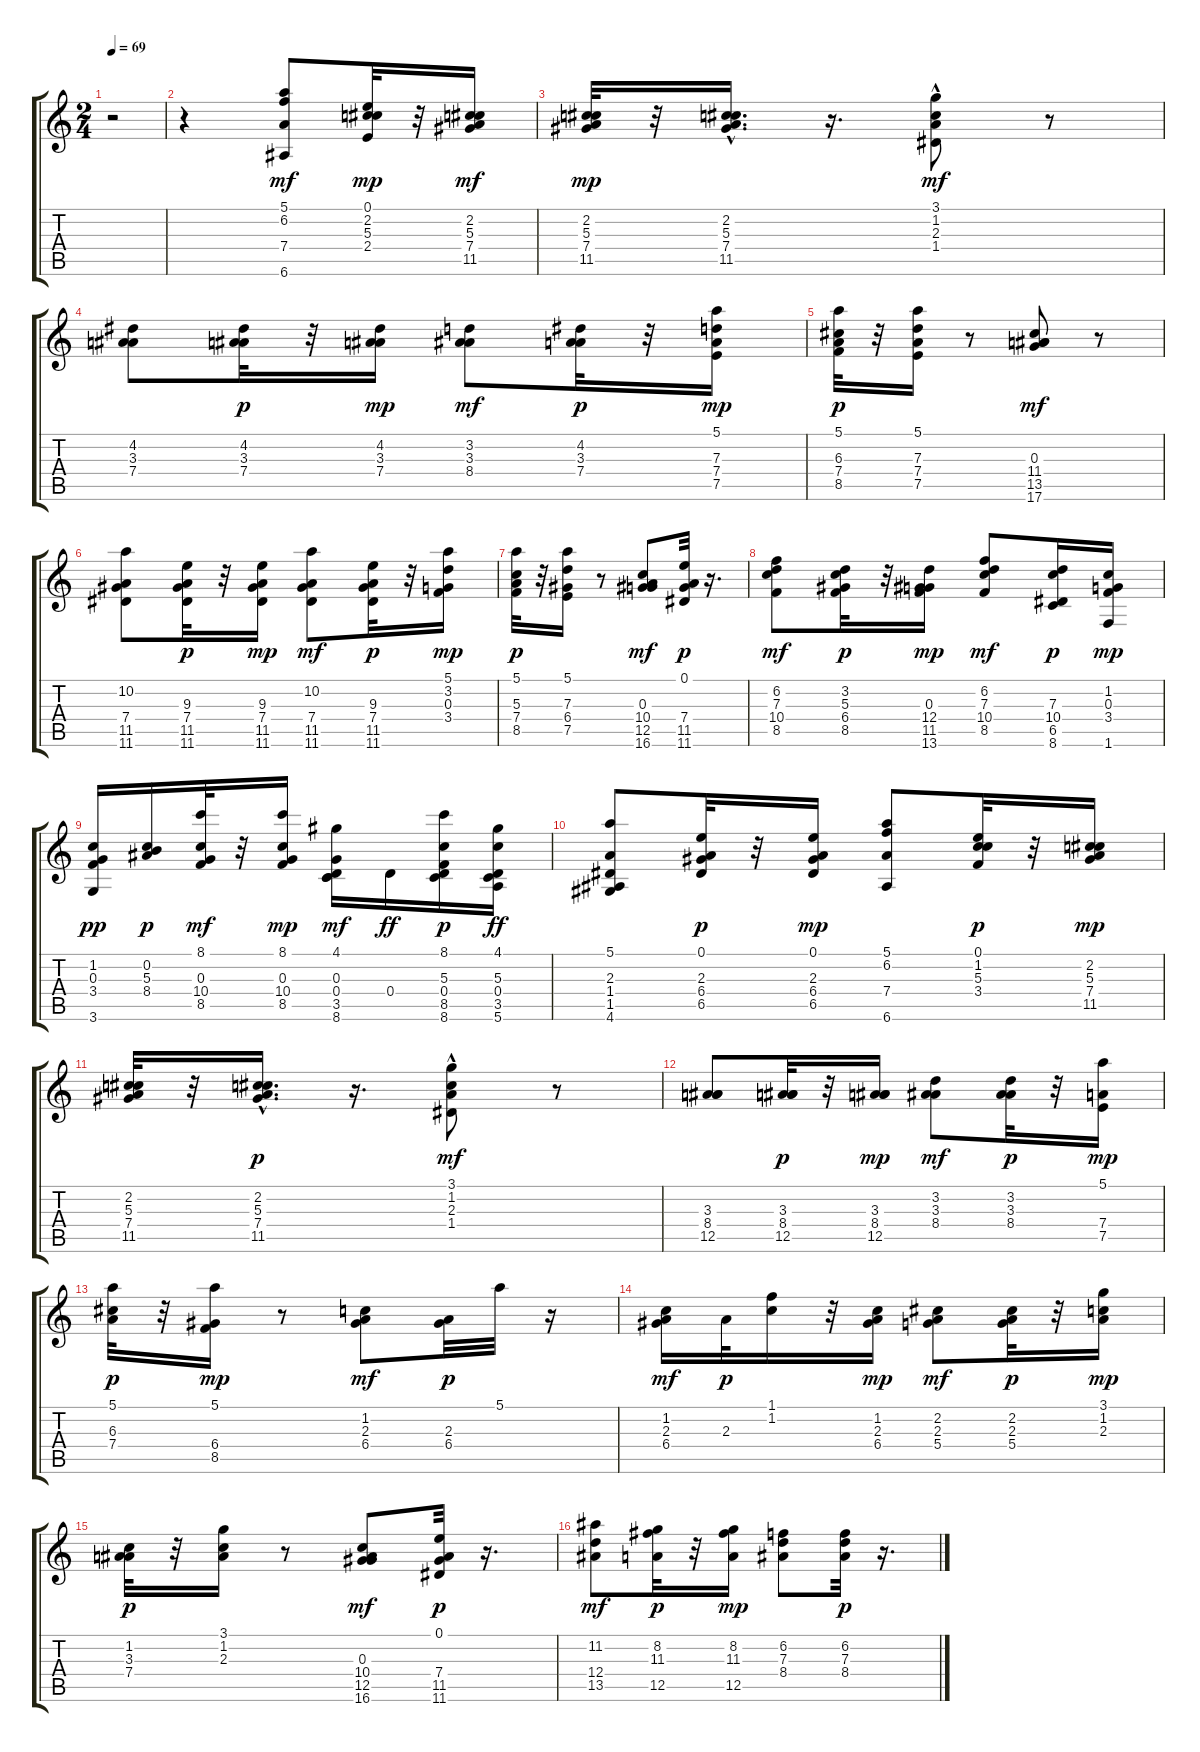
\track "" {instrument electricguitarjazz}
\staff {score tabs}
\tuning (E4 B3 G3 D3 A2 E2) {hide}
\ts (2 4)
\tempo 69
\clef g2
\ks c
r.2{dy f} |
r.4 (5.1 6.2 7.4 6.6).8{dy mf} (0.1 2.2 5.3 2.4).32{dy mp} r.32 (2.2 5.3 7.4 11.5).16{dy mf} |
(2.2 5.3 7.4 11.5).32{dy mp} r.32 (2.2{hac} 5.3{hac} 7.4{hac} 11.5{hac}).16{d} r.16{d} (3.1 1.2{hac} 2.3 1.4).8{dy mf} r.8 |
(4.2 3.3 7.4).8 (4.2 3.3 7.4).32{dy p} r.32 (4.2 3.3 7.4).16{dy mp} (3.2 3.3 8.4).8{dy mf} (4.2 3.3 7.4).32{dy p} r.32 (5.1 7.3 7.4 7.5).16{dy mp} |
(5.1 6.3 7.4 8.5).32{dy p} r.32 (5.1 7.3 7.4 7.5).16 r.8 (0.3 11.4 13.5 17.6).8{dy mf} r.8 |
(10.2 7.4 11.5 11.6).8 (9.3 7.4 11.5 11.6).32{dy p} r.32 (9.3 7.4 11.5 11.6).16{dy mp} (10.2 7.4 11.5 11.6).8{dy mf} (9.3 7.4 11.5 11.6).32{dy p} r.32 (5.1 3.2 0.3 3.4).16{dy mp} |
(5.1 5.3 7.4 8.5).32{dy p} r.32 (5.1 7.3 6.4 7.5).16 r.8 (0.3 10.4 12.5 16.6).8{dy mf} (0.1 7.4 11.5 11.6).32{dy p} r.16{d} |
(6.2 7.3 10.4 8.5).8{dy mf} (3.2 5.3 6.4 8.5).32{dy p} r.32 (0.3 12.4 11.5 13.6).16{dy mp} (6.2 7.3 10.4 8.5).8{dy mf} (7.3 10.4 6.5 8.6).16{dy p} (1.2 0.3 3.4 1.6).16{dy mp} |
(1.2 0.3 3.4 3.6).16{dy pp} (0.2 5.3 8.4).16{dy p} (8.1 0.3 10.4 8.5).32{dy mf} r.32 (8.1 0.3 10.4 8.5).16{dy mp} (4.1 0.3 0.4 3.5 8.6).16{dy mf} 0.4.16{dy ff} (8.1 5.3 0.4 8.5 8.6).16{dy p} (4.1 5.3 0.4 3.5 5.6).16{dy ff} |
(5.1 2.3 1.4 1.5 4.6).8 (0.1 2.3 6.4 6.5).32{dy p} r.32 (0.1 2.3 6.4 6.5).16{dy mp} (5.1 6.2 7.4 6.6).8 (0.1 1.2 5.3 3.4).32{dy p} r.32 (2.2 5.3 7.4 11.5).16{dy mp} |
(2.2 5.3 7.4 11.5).32 r.32 (2.2{hac} 5.3{hac} 7.4{hac} 11.5{hac}).16{d dy p} r.16{d} (3.1 1.2{hac} 2.3 1.4).8{dy mf} r.8 |
(3.3 8.4 12.5).8 (3.3 8.4 12.5).32{dy p} r.32 (3.3 8.4 12.5).16{dy mp} (3.2 3.3 8.4).8{dy mf} (3.2 3.3 8.4).32{dy p} r.32 (5.1 7.4 7.5).16{dy mp} |
(5.1 6.3 7.4).32{dy p} r.32 (5.1 6.4 8.5).16{dy mp} r.8 (1.2 2.3 6.4).8{dy mf} (2.3 6.4).32{dy p} 5.1.32 r.16 |
(1.2 2.3 6.4).16{dy mf} 2.3.32{dy p} (1.1 1.2).16 r.32 (1.2 2.3 6.4).16{dy mp} (2.2 2.3 5.4).8{dy mf} (2.2 2.3 5.4).32{dy p} r.32 (3.1 1.2 2.3).16{dy mp} |
(1.2 3.3 7.4).32{dy p} r.32 (3.1 1.2 2.3).16 r.8 (0.3 10.4 12.5 16.6).8{dy mf} (0.1 7.4 11.5 11.6).32{dy p} r.16{d} |
(11.2 12.4 13.5).8{dy mf} (8.2 11.3 12.5).32{dy p} r.32 (8.2 11.3 12.5).16{dy mp} (6.2 7.3 8.4).8 (6.2 7.3 8.4).32{dy p} r.16{d}
